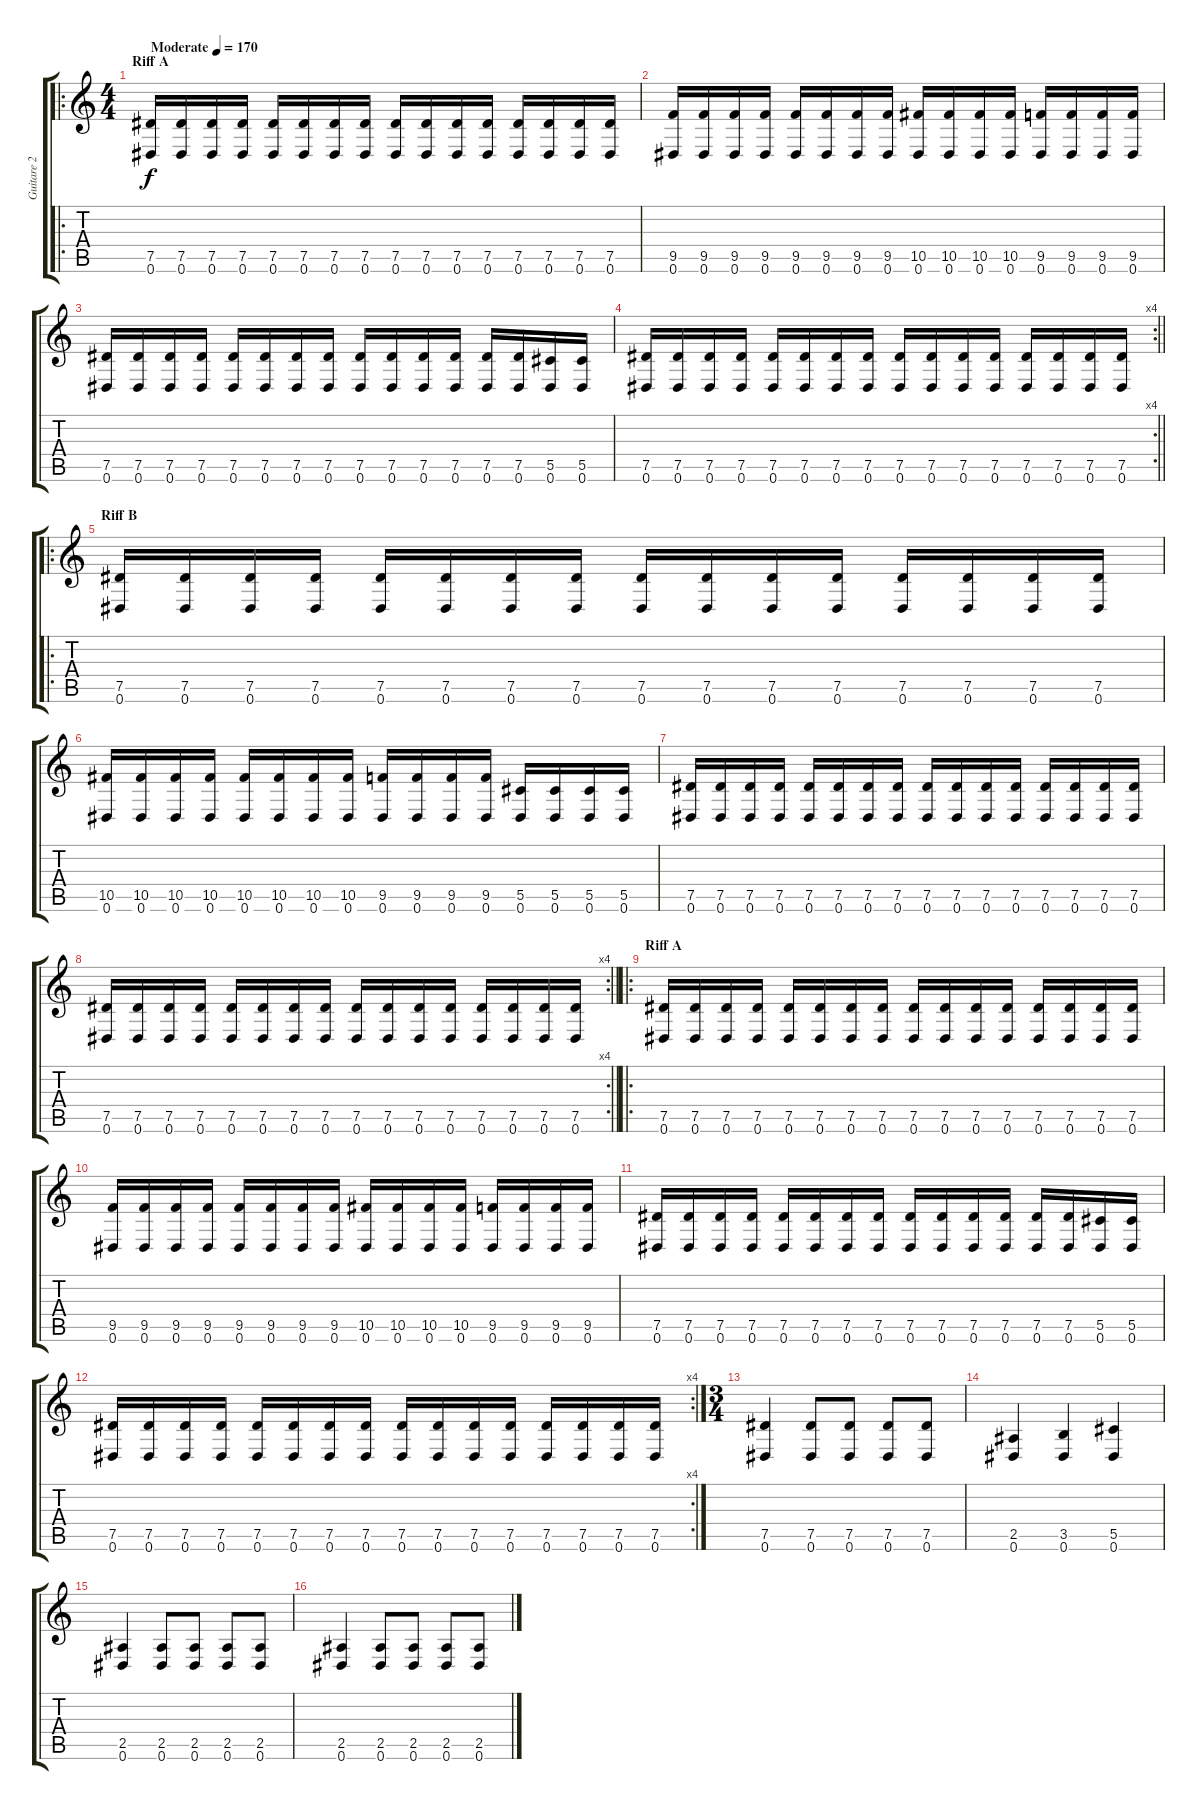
\track ("Guitare 2" "Guitare 2") {instrument distortionguitar}
\staff {score tabs}
\tuning (Eb4 Bb3 Gb3 Db3 Ab2 Eb2) {hide}
\ro
\ts (4 4)
\section ("" "Riff A")
\tempo (170 "Moderate")
\clef g2
\ks c
(7.5 0.6).16{dy f instrument distortionguitar} (7.5 0.6).16 (7.5 0.6).16 (7.5 0.6).16 (7.5 0.6).16 (7.5 0.6).16 (7.5 0.6).16 (7.5 0.6).16 (7.5 0.6).16 (7.5 0.6).16 (7.5 0.6).16 (7.5 0.6).16 (7.5 0.6).16 (7.5 0.6).16 (7.5 0.6).16 (7.5 0.6).16 |
(9.5 0.6).16 (9.5 0.6).16 (9.5 0.6).16 (9.5 0.6).16 (9.5 0.6).16 (9.5 0.6).16 (9.5 0.6).16 (9.5 0.6).16 (10.5 0.6).16 (10.5 0.6).16 (10.5 0.6).16 (10.5 0.6).16 (9.5 0.6).16 (9.5 0.6).16 (9.5 0.6).16 (9.5 0.6).16 |
(7.5 0.6).16 (7.5 0.6).16 (7.5 0.6).16 (7.5 0.6).16 (7.5 0.6).16 (7.5 0.6).16 (7.5 0.6).16 (7.5 0.6).16 (7.5 0.6).16 (7.5 0.6).16 (7.5 0.6).16 (7.5 0.6).16 (7.5 0.6).16 (7.5 0.6).16 (5.5 0.6).16 (5.5 0.6).16 |
\rc 4
\barLineRight lightlight
(7.5 0.6).16 (7.5 0.6).16 (7.5 0.6).16 (7.5 0.6).16 (7.5 0.6).16 (7.5 0.6).16 (7.5 0.6).16 (7.5 0.6).16 (7.5 0.6).16 (7.5 0.6).16 (7.5 0.6).16 (7.5 0.6).16 (7.5 0.6).16 (7.5 0.6).16 (7.5 0.6).16 (7.5 0.6).16 |
\ro
\section ("" "Riff B")
(7.5 0.6).16 (7.5 0.6).16 (7.5 0.6).16 (7.5 0.6).16 (7.5 0.6).16 (7.5 0.6).16 (7.5 0.6).16 (7.5 0.6).16 (7.5 0.6).16 (7.5 0.6).16 (7.5 0.6).16 (7.5 0.6).16 (7.5 0.6).16 (7.5 0.6).16 (7.5 0.6).16 (7.5 0.6).16 |
(10.5 0.6).16 (10.5 0.6).16 (10.5 0.6).16 (10.5 0.6).16 (10.5 0.6).16 (10.5 0.6).16 (10.5 0.6).16 (10.5 0.6).16 (9.5 0.6).16 (9.5 0.6).16 (9.5 0.6).16 (9.5 0.6).16 (5.5 0.6).16 (5.5 0.6).16 (5.5 0.6).16 (5.5 0.6).16 |
(7.5 0.6).16 (7.5 0.6).16 (7.5 0.6).16 (7.5 0.6).16 (7.5 0.6).16 (7.5 0.6).16 (7.5 0.6).16 (7.5 0.6).16 (7.5 0.6).16 (7.5 0.6).16 (7.5 0.6).16 (7.5 0.6).16 (7.5 0.6).16 (7.5 0.6).16 (7.5 0.6).16 (7.5 0.6).16 |
\rc 4
\barLineRight lightlight
(7.5 0.6).16 (7.5 0.6).16 (7.5 0.6).16 (7.5 0.6).16 (7.5 0.6).16 (7.5 0.6).16 (7.5 0.6).16 (7.5 0.6).16 (7.5 0.6).16 (7.5 0.6).16 (7.5 0.6).16 (7.5 0.6).16 (7.5 0.6).16 (7.5 0.6).16 (7.5 0.6).16 (7.5 0.6).16 |
\ro
\section ("" "Riff A")
(7.5 0.6).16 (7.5 0.6).16 (7.5 0.6).16 (7.5 0.6).16 (7.5 0.6).16 (7.5 0.6).16 (7.5 0.6).16 (7.5 0.6).16 (7.5 0.6).16 (7.5 0.6).16 (7.5 0.6).16 (7.5 0.6).16 (7.5 0.6).16 (7.5 0.6).16 (7.5 0.6).16 (7.5 0.6).16 |
(9.5 0.6).16 (9.5 0.6).16 (9.5 0.6).16 (9.5 0.6).16 (9.5 0.6).16 (9.5 0.6).16 (9.5 0.6).16 (9.5 0.6).16 (10.5 0.6).16 (10.5 0.6).16 (10.5 0.6).16 (10.5 0.6).16 (9.5 0.6).16 (9.5 0.6).16 (9.5 0.6).16 (9.5 0.6).16 |
(7.5 0.6).16 (7.5 0.6).16 (7.5 0.6).16 (7.5 0.6).16 (7.5 0.6).16 (7.5 0.6).16 (7.5 0.6).16 (7.5 0.6).16 (7.5 0.6).16 (7.5 0.6).16 (7.5 0.6).16 (7.5 0.6).16 (7.5 0.6).16 (7.5 0.6).16 (5.5 0.6).16 (5.5 0.6).16 |
\rc 4
(7.5 0.6).16 (7.5 0.6).16 (7.5 0.6).16 (7.5 0.6).16 (7.5 0.6).16 (7.5 0.6).16 (7.5 0.6).16 (7.5 0.6).16 (7.5 0.6).16 (7.5 0.6).16 (7.5 0.6).16 (7.5 0.6).16 (7.5 0.6).16 (7.5 0.6).16 (7.5 0.6).16 (7.5 0.6).16 |
\ts (3 4)
(7.5 0.6).4 (7.5 0.6).8 (7.5 0.6).8 (7.5 0.6).8 (7.5 0.6).8 |
(2.5 0.6).4 (3.5 0.6).4 (5.5 0.6).4 |
(2.5 0.6).4 (2.5 0.6).8 (2.5 0.6).8 (2.5 0.6).8 (2.5 0.6).8 |
(2.5 0.6).4 (2.5 0.6).8 (2.5 0.6).8 (2.5 0.6).8 (2.5 0.6).8
